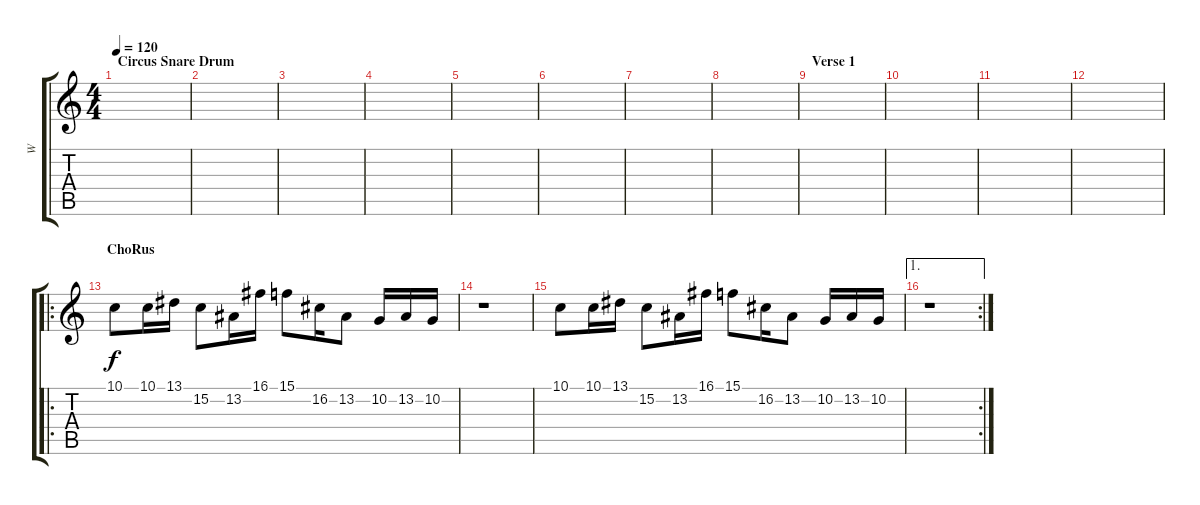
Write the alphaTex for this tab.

\track ("W" "W") {instrument celesta}
\staff {score tabs}
\tuning (D4 A3 F3 C3 G2 C2) {hide}
\ts (4 4)
\section ("" "Circus Snare Drum")
\tempo 120
\clef g2
\ks c
|
|
|
|
|
|
|
|
\section ("" "Verse 1")
|
|
|
|
\ro
\section ("" "ChoRus")
10.1.8 10.1.16 13.1.16 15.2.8 13.2.16 16.1.16 15.1.8 16.2.16 13.2.8 10.2.16 13.2.16 10.2.16 |
r.1 |
10.1.8 10.1.16 13.1.16 15.2.8 13.2.16 16.1.16 15.1.8 16.2.16 13.2.8 10.2.16 13.2.16 10.2.16 |
\ae 1
\rc 2
r.1
